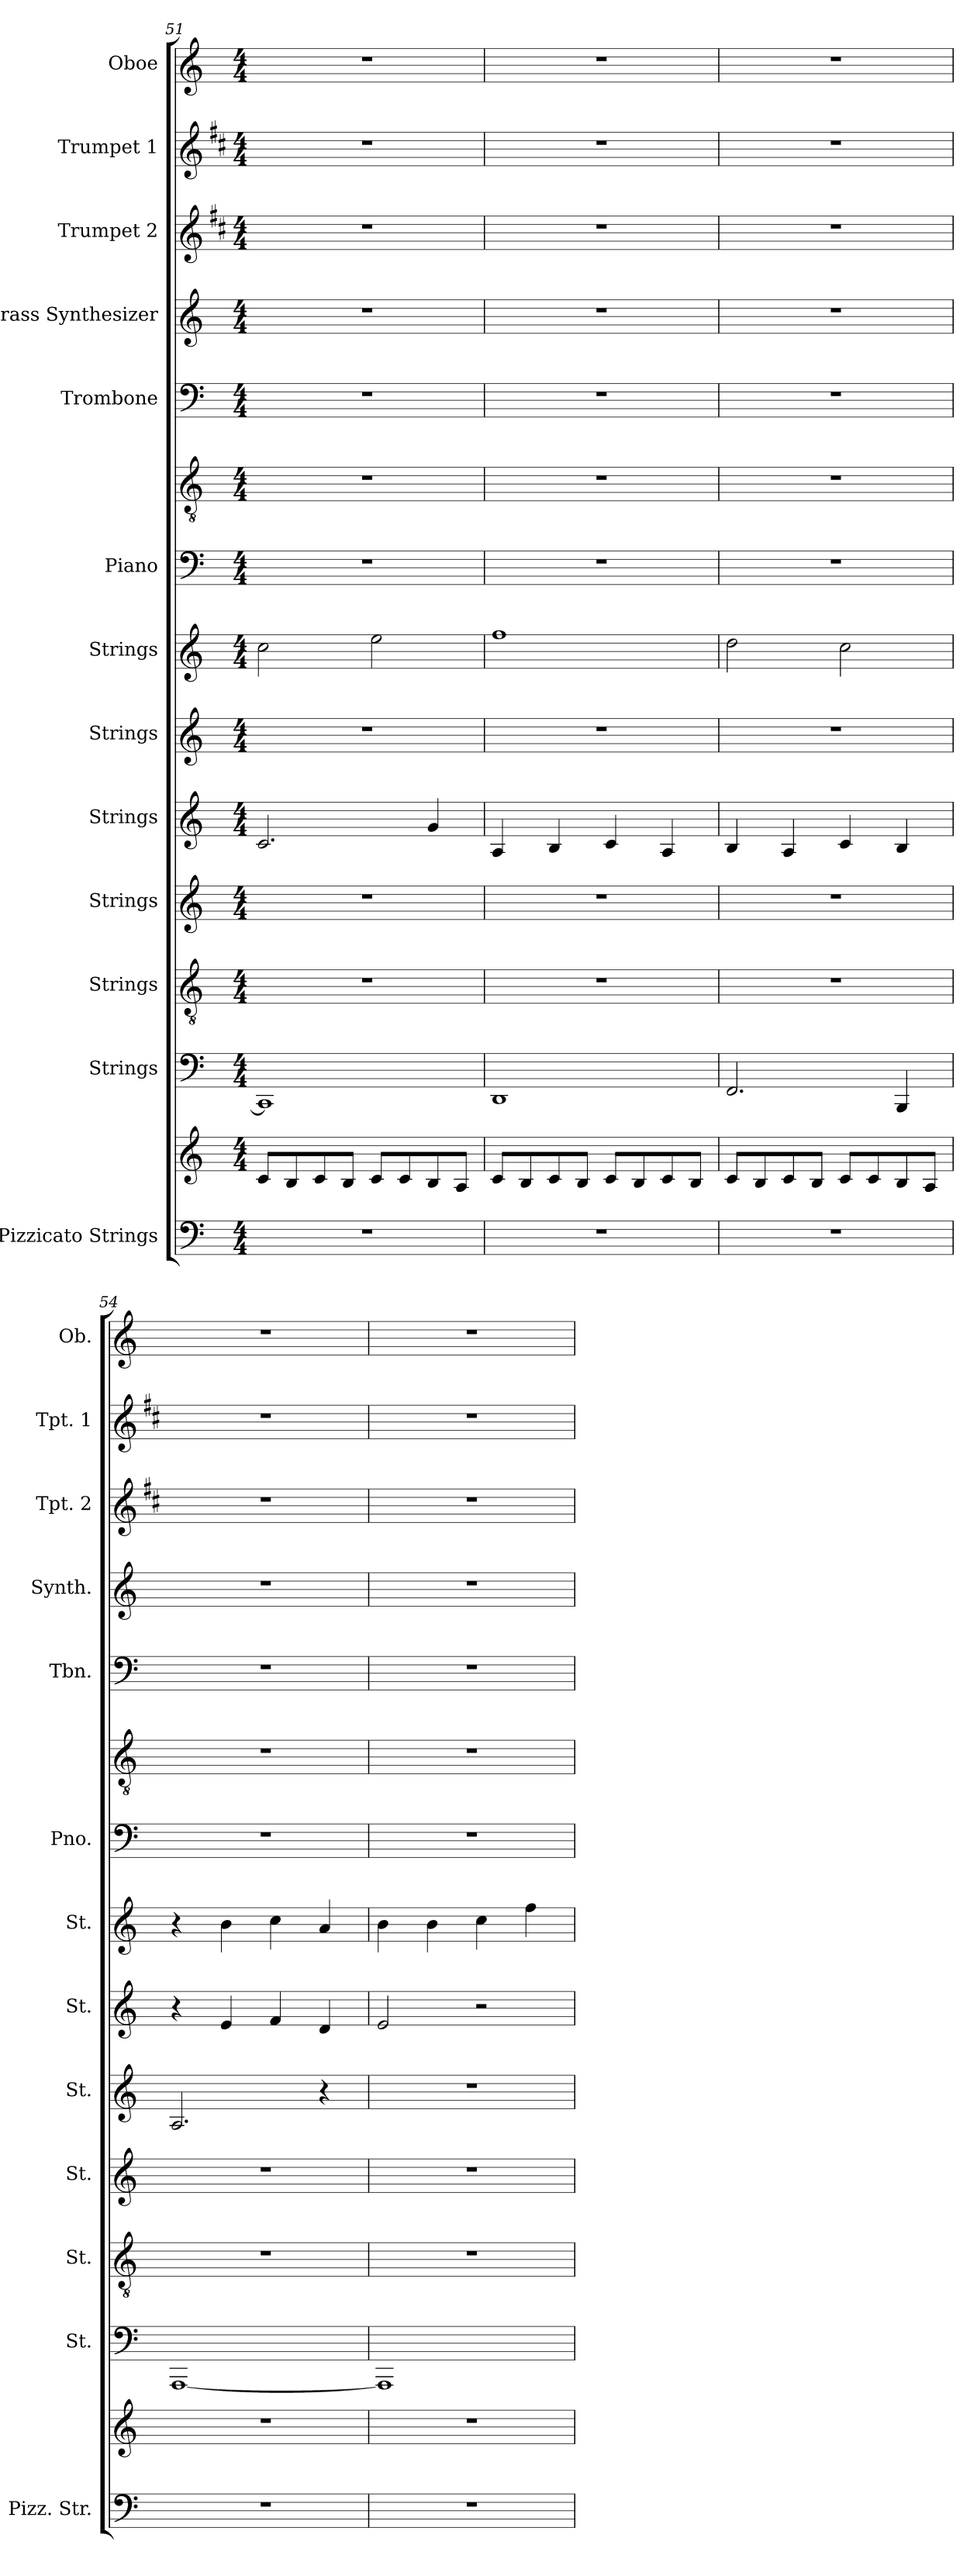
**kern	**kern	**kern	**kern	**kern	**kern	**kern	**kern	**kern	**kern	**kern	**kern	**kern	**kern	**kern
*part13	*part13	*part12	*part11	*part10	*part9	*part8	*part7	*part6	*part6	*part5	*part4	*part3	*part2	*part1
*staff15	*staff14	*staff13	*staff12	*staff11	*staff10	*staff9	*staff8	*staff7	*staff6	*staff5	*staff4	*staff3	*staff2	*staff1
*I"Pizzicato Strings	*	*I"Strings	*I"Strings	*I"Strings	*I"Strings	*I"Strings	*I"Strings	*I"Piano	*	*I"Trombone	*I"Brass Synthesizer	*I"Trumpet 2	*I"Trumpet 1	*I"Oboe
*I'Pizz. Str.	*	*I'St.	*I'St.	*I'St.	*I'St.	*I'St.	*I'St.	*I'Pno.	*	*I'Tbn.	*I'Synth.	*I'Tpt. 2	*I'Tpt. 1	*I'Ob.
*clefF4	*clefG2	*clefF4	*clefGv2	*clefG2	*clefG2	*clefG2	*clefG2	*clefF4	*clefGv2	*clefF4	*clefG2	*clefG2	*clefG2	*clefG2
*	*	*	*	*	*	*	*	*	*	*	*	*ITrd1c2	*ITrd1c2	*
*k[]	*k[]	*k[]	*k[]	*k[]	*k[]	*k[]	*k[]	*k[]	*k[]	*k[]	*k[]	*k[]	*k[]	*k[]
*M4/4	*M4/4	*M4/4	*M4/4	*M4/4	*M4/4	*M4/4	*M4/4	*M4/4	*M4/4	*M4/4	*M4/4	*M4/4	*M4/4	*M4/4
=51	=51	=51	=51	=51	=51	=51	=51	=51	=51	=51	=51	=51	=51	=51
1r	8c/L	1CC]	1r	1r	2.c/	1r	2cc\	1r	1r	1r	1r	1r	1r	1r
.	8B/	.	.	.	.	.	.	.	.	.	.	.	.	.
.	8c/	.	.	.	.	.	.	.	.	.	.	.	.	.
.	8B/J	.	.	.	.	.	.	.	.	.	.	.	.	.
.	8c/L	.	.	.	.	.	2ee\	.	.	.	.	.	.	.
.	8c/	.	.	.	.	.	.	.	.	.	.	.	.	.
.	8B/	.	.	.	4g/	.	.	.	.	.	.	.	.	.
.	8A/J	.	.	.	.	.	.	.	.	.	.	.	.	.
=52	=52	=52	=52	=52	=52	=52	=52	=52	=52	=52	=52	=52	=52	=52
1r	8c/L	1DD	1r	1r	4A/	1r	1ff	1r	1r	1r	1r	1r	1r	1r
.	8B/	.	.	.	.	.	.	.	.	.	.	.	.	.
.	8c/	.	.	.	4B/	.	.	.	.	.	.	.	.	.
.	8B/J	.	.	.	.	.	.	.	.	.	.	.	.	.
.	8c/L	.	.	.	4c/	.	.	.	.	.	.	.	.	.
.	8B/	.	.	.	.	.	.	.	.	.	.	.	.	.
.	8c/	.	.	.	4A/	.	.	.	.	.	.	.	.	.
.	8B/J	.	.	.	.	.	.	.	.	.	.	.	.	.
=53	=53	=53	=53	=53	=53	=53	=53	=53	=53	=53	=53	=53	=53	=53
1r	8c/L	2.FF/	1r	1r	4B/	1r	2dd\	1r	1r	1r	1r	1r	1r	1r
.	8B/	.	.	.	.	.	.	.	.	.	.	.	.	.
.	8c/	.	.	.	4A/	.	.	.	.	.	.	.	.	.
.	8B/J	.	.	.	.	.	.	.	.	.	.	.	.	.
.	8c/L	.	.	.	4c/	.	2cc\	.	.	.	.	.	.	.
.	8c/	.	.	.	.	.	.	.	.	.	.	.	.	.
.	8B/	4BBB/	.	.	4B/	.	.	.	.	.	.	.	.	.
.	8A/J	.	.	.	.	.	.	.	.	.	.	.	.	.
!!LO:LB:g=z
=54	=54	=54	=54	=54	=54	=54	=54	=54	=54	=54	=54	=54	=54	=54
1r	1r	[1AAA	1r	1r	2.A/	4r	4r	1r	1r	1r	1r	1r	1r	1r
.	.	.	.	.	.	4e/	4b\	.	.	.	.	.	.	.
.	.	.	.	.	.	4f/	4cc\	.	.	.	.	.	.	.
.	.	.	.	.	4r	4d/	4a/	.	.	.	.	.	.	.
=55	=55	=55	=55	=55	=55	=55	=55	=55	=55	=55	=55	=55	=55	=55
1r	1r	1AAA]	1r	1r	1r	2e/	4b\	1r	1r	1r	1r	1r	1r	1r
.	.	.	.	.	.	.	4b\	.	.	.	.	.	.	.
.	.	.	.	.	.	2r	4cc\	.	.	.	.	.	.	.
.	.	.	.	.	.	.	4ff\	.	.	.	.	.	.	.
=	=	=	=	=	=	=	=	=	=	=	=	=	=	=
*-	*-	*-	*-	*-	*-	*-	*-	*-	*-	*-	*-	*-	*-	*-
